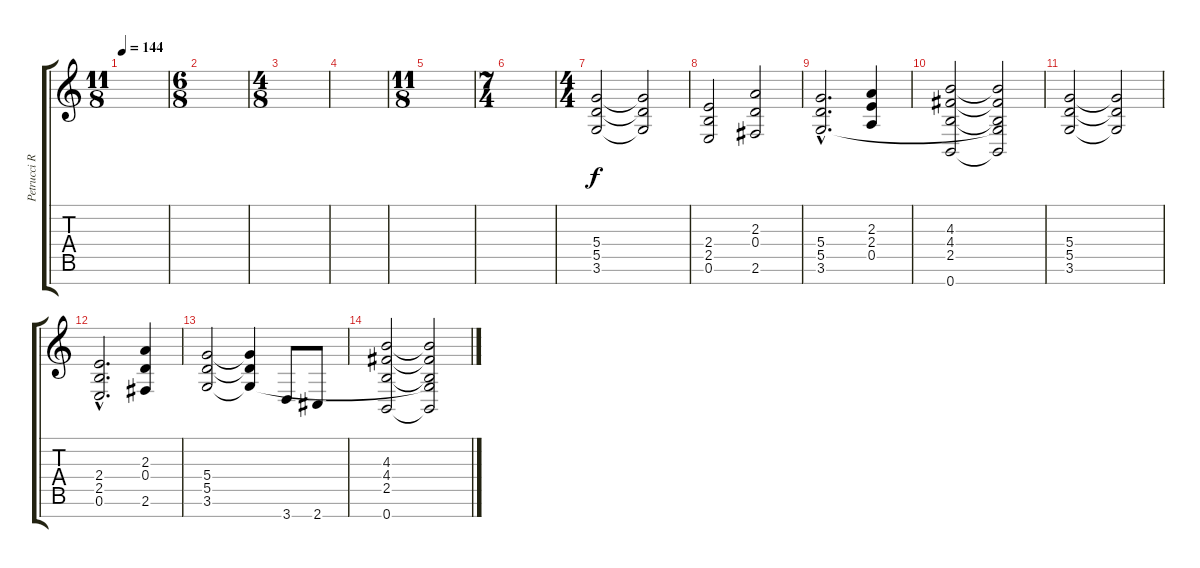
\track ("Petrucci Rythm" "Petrucci R") {instrument distortionguitar}
\staff {score tabs}
\tuning (E4 B3 G3 D3 A2 E2 B1) {hide}
\ts (11 8)
\tempo 144
\clef g2
\ks c
|
\ts (6 8)
|
\ts (4 8)
|
|
\ts (11 8)
|
\ts (7 4)
|
\ts (4 4)
(5.4 5.5 3.6).2 (5.4{t} 5.5{t} 3.6{t}).2 |
(2.4 2.5 0.6).2 (2.3 0.4 2.6).2 |
(5.4{hac} 5.5{hac} 3.6{hac}).2{d} (2.3 2.4 0.5).4 |
(4.3 4.4 2.5 0.7).2 (4.3{t} 4.4{t} 2.5{t} 3.6{t} 0.7{t}).2 |
(5.4 5.5 3.6).2 (5.4{t} 5.5{t} 3.6{t}).2 |
(2.4{hac} 2.5{hac} 0.6{hac}).2{d} (2.3 0.4 2.6).4 |
(5.4 5.5 3.6).2 (5.4{t} 5.5{t} 3.6{t}).4 3.7.8 2.7.8 |
(4.3 4.4 2.5 0.7).2 (4.3{t} 4.4{t} 2.5{t} 3.6{t} 0.7{t}).2
